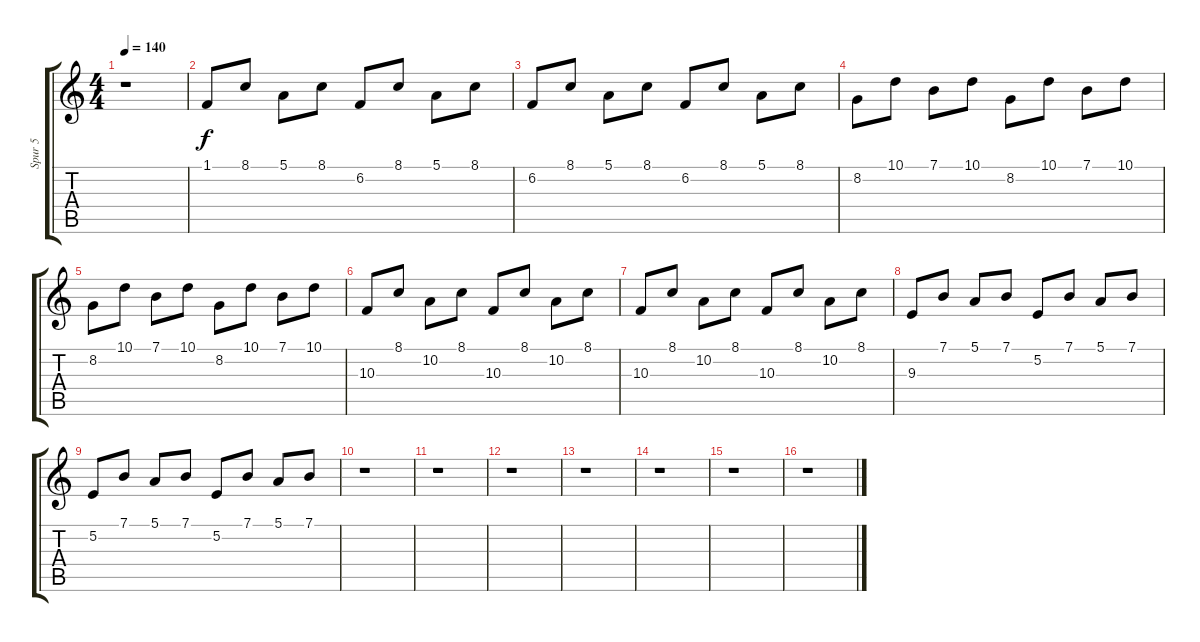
\track ("Spur 5" "Spur 5") {instrument lead2sawtooth}
\staff {score tabs}
\tuning (E4 B3 G3 D3 A2 E2) {hide}
\ts (4 4)
\tempo 140
\clef g2
\ks c
r.1{dy f} |
1.1.8 8.1.8 5.1.8 8.1.8 6.2.8 8.1.8 5.1.8 8.1.8 |
6.2.8 8.1.8 5.1.8 8.1.8 6.2.8 8.1.8 5.1.8 8.1.8 |
8.2.8 10.1.8 7.1.8 10.1.8 8.2.8 10.1.8 7.1.8 10.1.8 |
8.2.8 10.1.8 7.1.8 10.1.8 8.2.8 10.1.8 7.1.8 10.1.8 |
10.3.8 8.1.8 10.2.8 8.1.8 10.3.8 8.1.8 10.2.8 8.1.8 |
10.3.8 8.1.8 10.2.8 8.1.8 10.3.8 8.1.8 10.2.8 8.1.8 |
9.3.8 7.1.8 5.1.8 7.1.8 5.2.8 7.1.8 5.1.8 7.1.8 |
5.2.8 7.1.8 5.1.8 7.1.8 5.2.8 7.1.8 5.1.8 7.1.8 |
r.1 |
r.1 |
r.1 |
r.1 |
r.1 |
r.1 |
r.1
